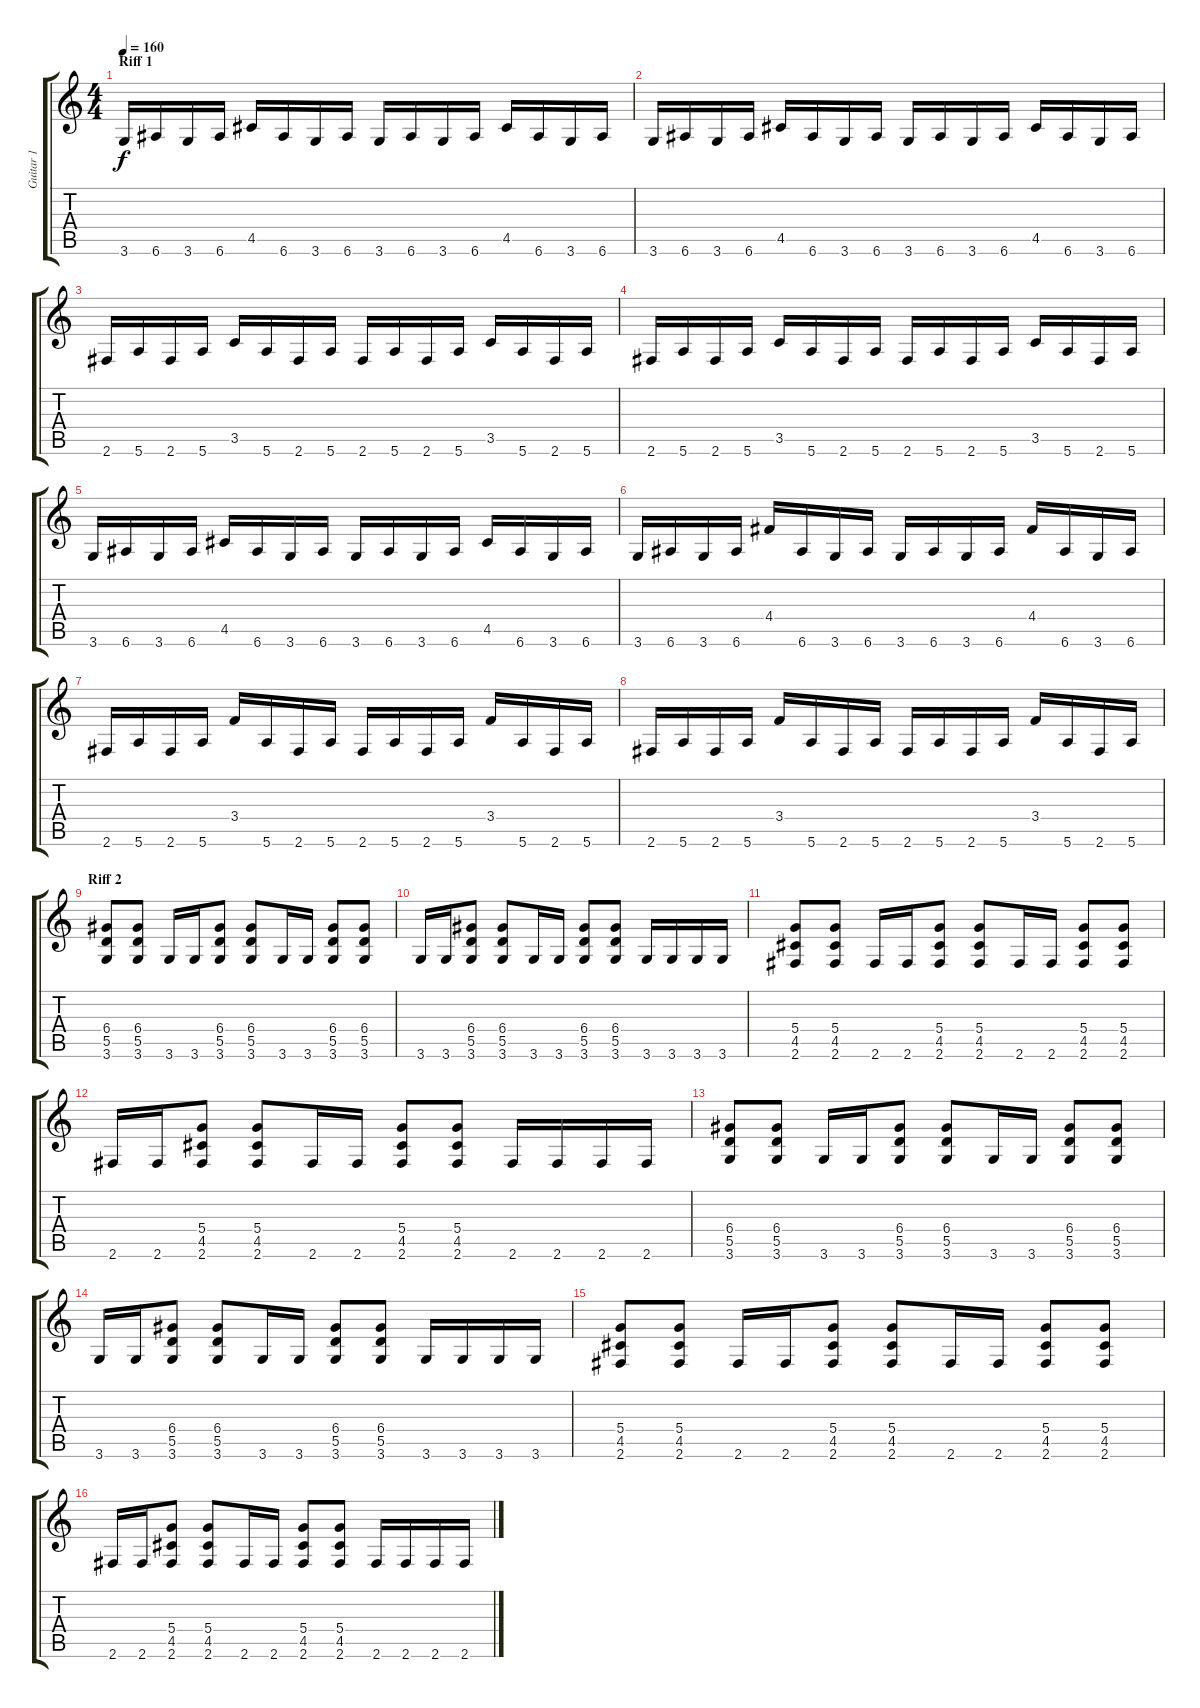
\track ("Guitar 1" "Guitar 1") {instrument distortionguitar}
\staff {score tabs}
\tuning (E4 B3 G3 D3 A2 E2) {hide}
\ts (4 4)
\section ("" "Riff 1")
\tempo 160
\clef g2
\ks c
3.6.16{dy f instrument distortionguitar} 6.6.16 3.6.16 6.6.16 4.5.16 6.6.16 3.6.16 6.6.16 3.6.16 6.6.16 3.6.16 6.6.16 4.5.16 6.6.16 3.6.16 6.6.16 |
3.6.16 6.6.16 3.6.16 6.6.16 4.5.16 6.6.16 3.6.16 6.6.16 3.6.16 6.6.16 3.6.16 6.6.16 4.5.16 6.6.16 3.6.16 6.6.16 |
2.6.16 5.6.16 2.6.16 5.6.16 3.5.16 5.6.16 2.6.16 5.6.16 2.6.16 5.6.16 2.6.16 5.6.16 3.5.16 5.6.16 2.6.16 5.6.16 |
2.6.16 5.6.16 2.6.16 5.6.16 3.5.16 5.6.16 2.6.16 5.6.16 2.6.16 5.6.16 2.6.16 5.6.16 3.5.16 5.6.16 2.6.16 5.6.16 |
3.6.16 6.6.16 3.6.16 6.6.16 4.5.16 6.6.16 3.6.16 6.6.16 3.6.16 6.6.16 3.6.16 6.6.16 4.5.16 6.6.16 3.6.16 6.6.16 |
3.6.16 6.6.16 3.6.16 6.6.16 4.4.16 6.6.16 3.6.16 6.6.16 3.6.16 6.6.16 3.6.16 6.6.16 4.4.16 6.6.16 3.6.16 6.6.16 |
2.6.16 5.6.16 2.6.16 5.6.16 3.4.16 5.6.16 2.6.16 5.6.16 2.6.16 5.6.16 2.6.16 5.6.16 3.4.16 5.6.16 2.6.16 5.6.16 |
2.6.16 5.6.16 2.6.16 5.6.16 3.4.16 5.6.16 2.6.16 5.6.16 2.6.16 5.6.16 2.6.16 5.6.16 3.4.16 5.6.16 2.6.16 5.6.16 |
\section ("" "Riff 2")
(6.4 5.5 3.6).8 (6.4 5.5 3.6).8 3.6.16 3.6.16 (6.4 5.5 3.6).8 (6.4 5.5 3.6).8 3.6.16 3.6.16 (6.4 5.5 3.6).8 (6.4 5.5 3.6).8 |
3.6.16 3.6.16 (6.4 5.5 3.6).8 (6.4 5.5 3.6).8 3.6.16 3.6.16 (6.4 5.5 3.6).8 (6.4 5.5 3.6).8 3.6.16 3.6.16 3.6.16 3.6.16 |
(5.4 4.5 2.6).8 (5.4 4.5 2.6).8 2.6.16 2.6.16 (5.4 4.5 2.6).8 (5.4 4.5 2.6).8 2.6.16 2.6.16 (5.4 4.5 2.6).8 (5.4 4.5 2.6).8 |
2.6.16 2.6.16 (5.4 4.5 2.6).8 (5.4 4.5 2.6).8 2.6.16 2.6.16 (5.4 4.5 2.6).8 (5.4 4.5 2.6).8 2.6.16 2.6.16 2.6.16 2.6.16 |
(6.4 5.5 3.6).8 (6.4 5.5 3.6).8 3.6.16 3.6.16 (6.4 5.5 3.6).8 (6.4 5.5 3.6).8 3.6.16 3.6.16 (6.4 5.5 3.6).8 (6.4 5.5 3.6).8 |
3.6.16 3.6.16 (6.4 5.5 3.6).8 (6.4 5.5 3.6).8 3.6.16 3.6.16 (6.4 5.5 3.6).8 (6.4 5.5 3.6).8 3.6.16 3.6.16 3.6.16 3.6.16 |
(5.4 4.5 2.6).8 (5.4 4.5 2.6).8 2.6.16 2.6.16 (5.4 4.5 2.6).8 (5.4 4.5 2.6).8 2.6.16 2.6.16 (5.4 4.5 2.6).8 (5.4 4.5 2.6).8 |
2.6.16 2.6.16 (5.4 4.5 2.6).8 (5.4 4.5 2.6).8 2.6.16 2.6.16 (5.4 4.5 2.6).8 (5.4 4.5 2.6).8 2.6.16 2.6.16 2.6.16 2.6.16
